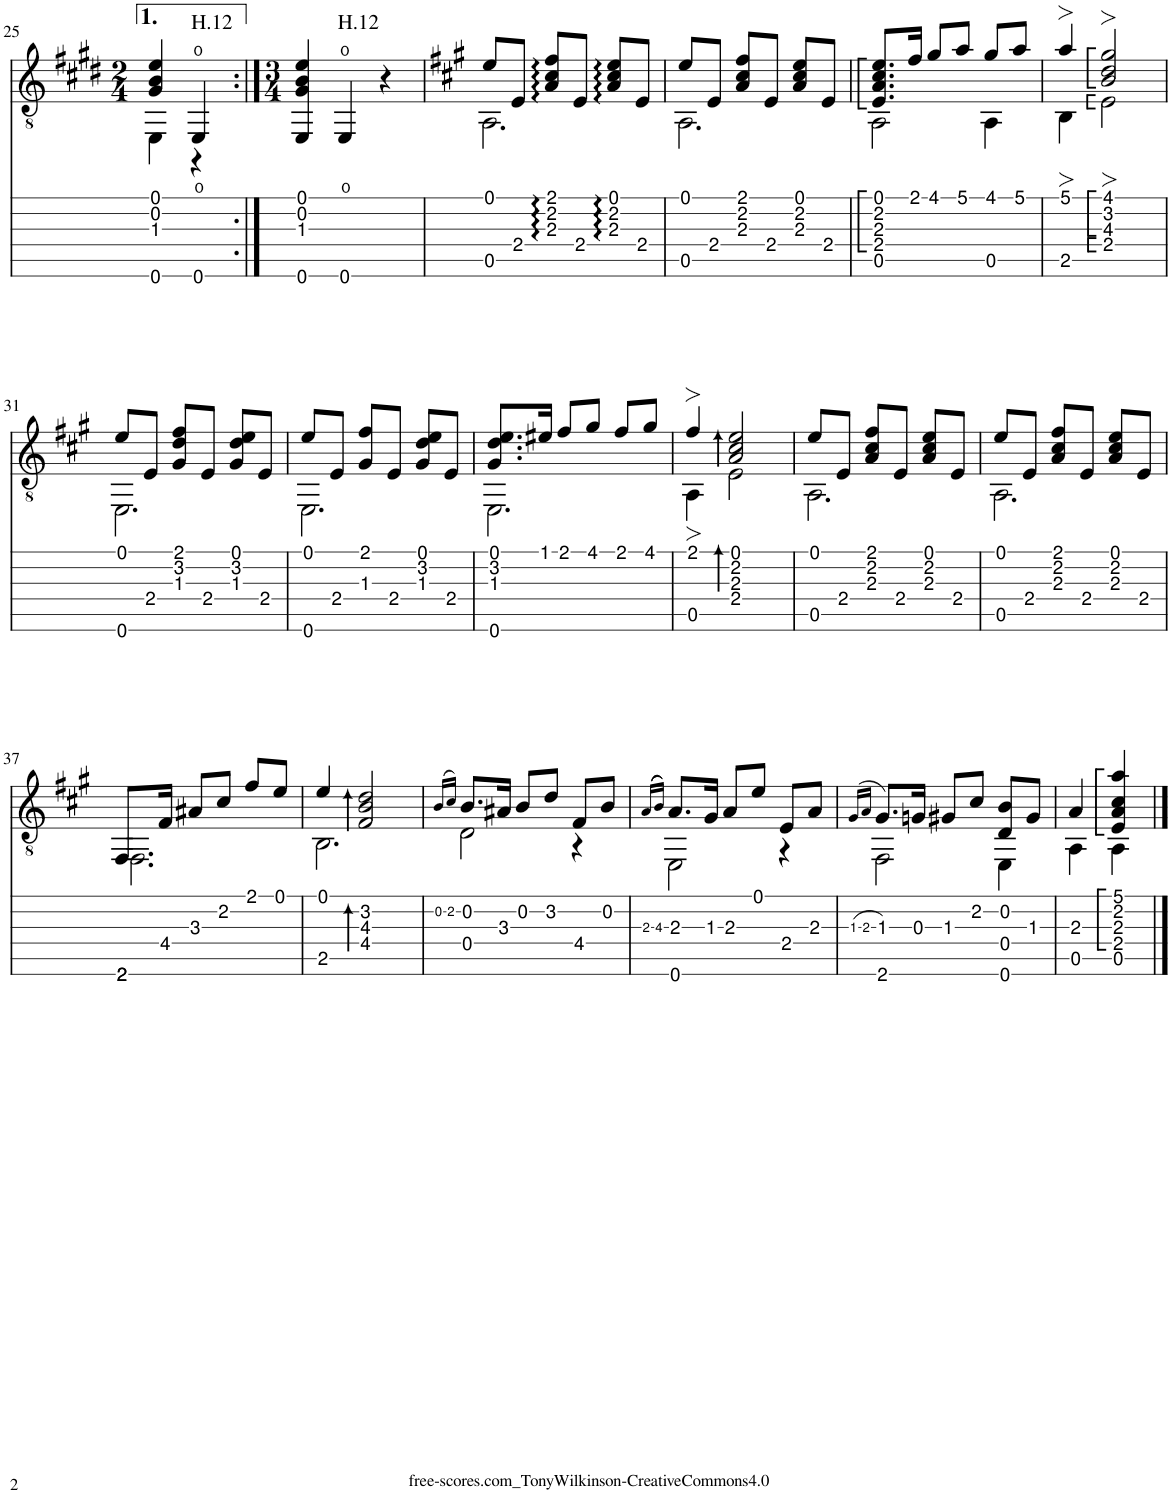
**kern	**kern
*part1	*part1
*staff2	*staff1
*I"Guitar	*
*I'Guit.	*
!!LO:PB:g=z
*	*clefGv2
*k[f#c#g#d#]	*k[f#c#g#d#]
*M2/4	*M2/4
=25	=25
*^	*^
4G# 4B 4e	4EE	4G#/ 4B/ 4e/	4EE\
!	!	!LO:TX:a:t=H.12	!
4EE	4r	4EE/	4r
*v	*v	*	*
*	*v	*v
=26:|!	=26:|!
*M3/4	*M3/4
4EE 4G# 4B 4e	4EE/ 4G#/ 4B/ 4e/
!	!LO:TX:a:t=H.12
4EE	4EE/
4r	4r
=27	=27
*k[f#c#g#]	*k[f#c#g#]
*^	*^
8eL	2.AA	8e/L	2.AA\
8EJ	.	8E/J	.
8A\ 8c#\ 8f#\L	.	8A/ 8c#/ 8f#/L	.
8EJ	.	8E/J	.
8A\ 8c#\ 8e\L	.	8A/ 8c#/ 8e/L	.
8EJ	.	8E/J	.
=28	=28	=28	=28
8eL	2.AA	8e/L	2.AA\
8EJ	.	8E/J	.
8A\ 8c#\ 8f#\L	.	8A/ 8c#/ 8f#/L	.
8EJ	.	8E/J	.
8A\ 8c#\ 8e\L	.	8A/ 8c#/ 8e/L	.
8EJ	.	8E/J	.
=29	=29	=29	=29
8.E\ 8.A\ 8.c#\ 8.e\L	2AA	8.E/ 8.A/ 8.c#/ 8.e/L	2AA\
16f#Jk	.	16f#/Jk	.
8g#L	.	8g#/L	.
8aJ	.	8a/J	.
8g#L	4AA	8g#/L	4AA\
8aJ	.	8a/J	.
=30	=30	=30	=30
4a>	4BB	4a>/	4BB\
2B> 2d> 2g#>	2E	2B/> 2d/> 2g#/>	2E\
!!LO:LB:g=z	!!
=31	=31	=31	=31
8eL	2.EE	8e/L	2.EE\
8EJ	.	8E/J	.
8G#\ 8d\ 8f#\L	.	8G#/ 8d/ 8f#/L	.
8EJ	.	8E/J	.
8G#\ 8d\ 8e\L	.	8G#/ 8d/ 8e/L	.
8EJ	.	8E/J	.
=32	=32	=32	=32
8eL	2.EE	8e/L	2.EE\
8EJ	.	8E/J	.
8G#\ 8f#\L	.	8G#/ 8f#/L	.
8EJ	.	8E/J	.
8G#\ 8d\ 8e\L	.	8G#/ 8d/ 8e/L	.
8EJ	.	8E/J	.
=33	=33	=33	=33
8.G#\ 8.d\ 8.e\L	2.EE	8.G#/ 8.d/ 8.e/L	2.EE\
16e#Jk	.	16e#X/Jk	.
8f#L	.	8f#/L	.
8g#J	.	8g#/J	.
8f#L	.	8f#/L	.
8g#J	.	8g#/J	.
=34	=34	=34	=34
4f#>	4AA	4f#>/	4AA\
2A 2c# 2e	2E	2A/ 2c#/ 2e/	2E\
=35	=35	=35	=35
8eL	2.AA	8e/L	2.AA\
8EJ	.	8E/J	.
8A\ 8c#\ 8f#\L	.	8A/ 8c#/ 8f#/L	.
8EJ	.	8E/J	.
8A\ 8c#\ 8e\L	.	8A/ 8c#/ 8e/L	.
8EJ	.	8E/J	.
=36	=36	=36	=36
8eL	2.AA	8e/L	2.AA\
8EJ	.	8E/J	.
8A\ 8c#\ 8f#\L	.	8A/ 8c#/ 8f#/L	.
8EJ	.	8E/J	.
8A\ 8c#\ 8e\L	.	8A/ 8c#/ 8e/L	.
8EJ	.	8E/J	.
!!LO:LB:g=z	!!
=37	=37	=37	=37
8.FF#L	2.FF#	8.FF#/L	2.FF#\
16F#Jk	.	16F#/Jk	.
8A#L	.	8A#X/L	.
8c#J	.	8c#/J	.
8f#L	.	8f#/L	.
8eJ	.	8e/J	.
=38	=38	=38	=38
4e	2.BB	4e/	2.BB\
2F# 2B 2d	.	2F#/ 2B/ 2d/	.
=39	=39	=39	=39
qB	.	(16qB/LL	.
qc#	.	16qc#/JJ)	.
8.BL	2D	8.B/L	2D\
16A#Jk	.	16A#X/Jk	.
8BL	.	8B/L	.
8dJ	.	8d/J	.
8F#L	4r	8F#/L	4r
8BJ	.	8B/J	.
=40	=40	=40	=40
qA	.	((16qA/LL	.
qB	.	16qB/JJ))	.
8.AL	2EE	8.A/L	2EE\
16G#Jk	.	16G#/Jk	.
8AL	.	8A/L	.
8eJ	.	8e/J	.
8EL	4r	8E/L	4r
8AJ	.	8A/J	.
=41	=41	=41	=41
qG#	.	(16qG#/LL	.
qA	.	16qA/JJ	.
8.G#L	2FF#	8.G#/L)	2FF#\
16GJk	.	16Gn/Jk	.
8G#L	.	8G#X/L	.
8c#J	.	8c#/J	.
8D\ 8B\L	4EE	8D/ 8B/L	4EE\
8G#J	.	8G#/J	.
=42	=42	=42	=42
4A	4AA	4A/	4AA\
4E 4A 4c# 4a	4AA	4E/ 4A/ 4c#/ 4a/	4AA\
*v	*v	*	*
*	*v	*v
==	==
*-	*-
